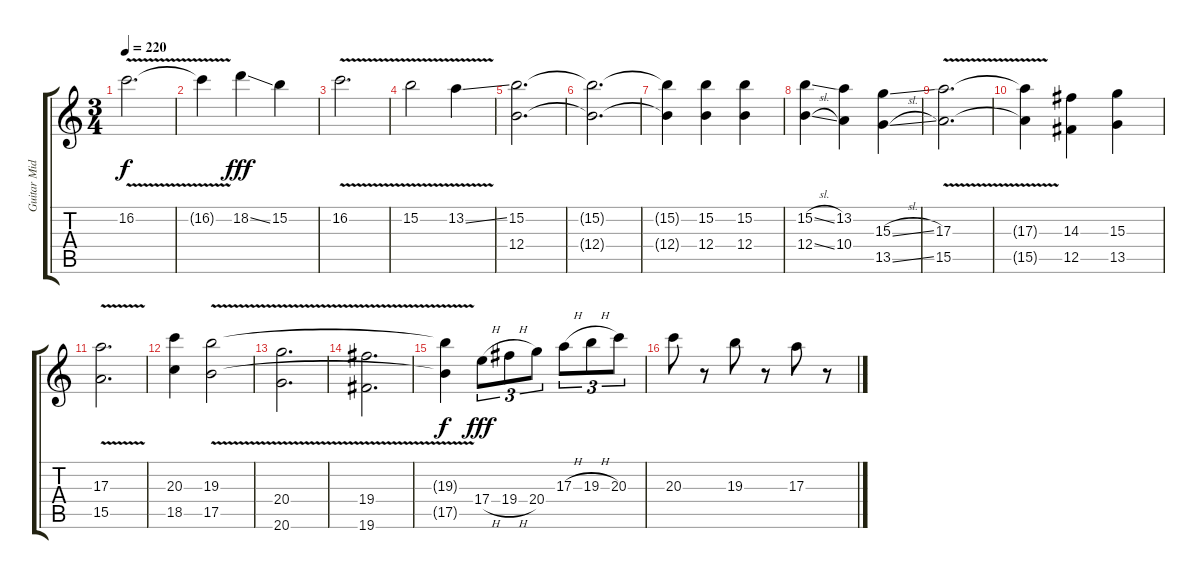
\track ("Guitar Mid" "Guitar Mid") {instrument distortionguitar}
\staff {score tabs}
\tuning (Db4 Ab3 E3 B2 Gb2 B1) {hide}
\ts (3 4)
\tempo 220
\clef g2
\ks c
16.2{v}.2{d dy f} |
16.2{t}.4 18.2{ss}.4{dy fff} 15.2.4 |
16.2{v}.2{d} |
15.2{v}.2 13.2{v ss}.4 |
(15.2 12.4).2{d} |
(15.2{t} 12.4{t}).2{d} |
(15.2{t} 12.4{t}).4 (15.2 12.4).4 (15.2 12.4).4 |
(15.2{sl} 12.4{sl}).4 (13.2 10.4).4 (15.3{sl} 13.5{sl}).4 |
(17.3{v} 15.5).2{d} |
(17.3{t} 15.5{t}).4 (14.3 12.5).4 (15.3 13.5).4 |
(17.3{v} 15.5).2{d} |
(20.3 18.5).4 (19.3{v} 17.5).2 |
(20.4{v} 20.6).2{d} |
(19.4{v} 19.6).2{d} |
(19.3{t} 17.5{t}).4{dy f} 17.4{h}.8{tu (3 2) dy fff} 19.4{h}.8{tu (3 2)} 20.4.8{tu (3 2)} 17.3{h}.8{tu (3 2)} 19.3{h}.8{tu (3 2)} 20.3.8{tu (3 2)} |
20.3.8 r.8 19.3.8 r.8 17.3.8 r.8
